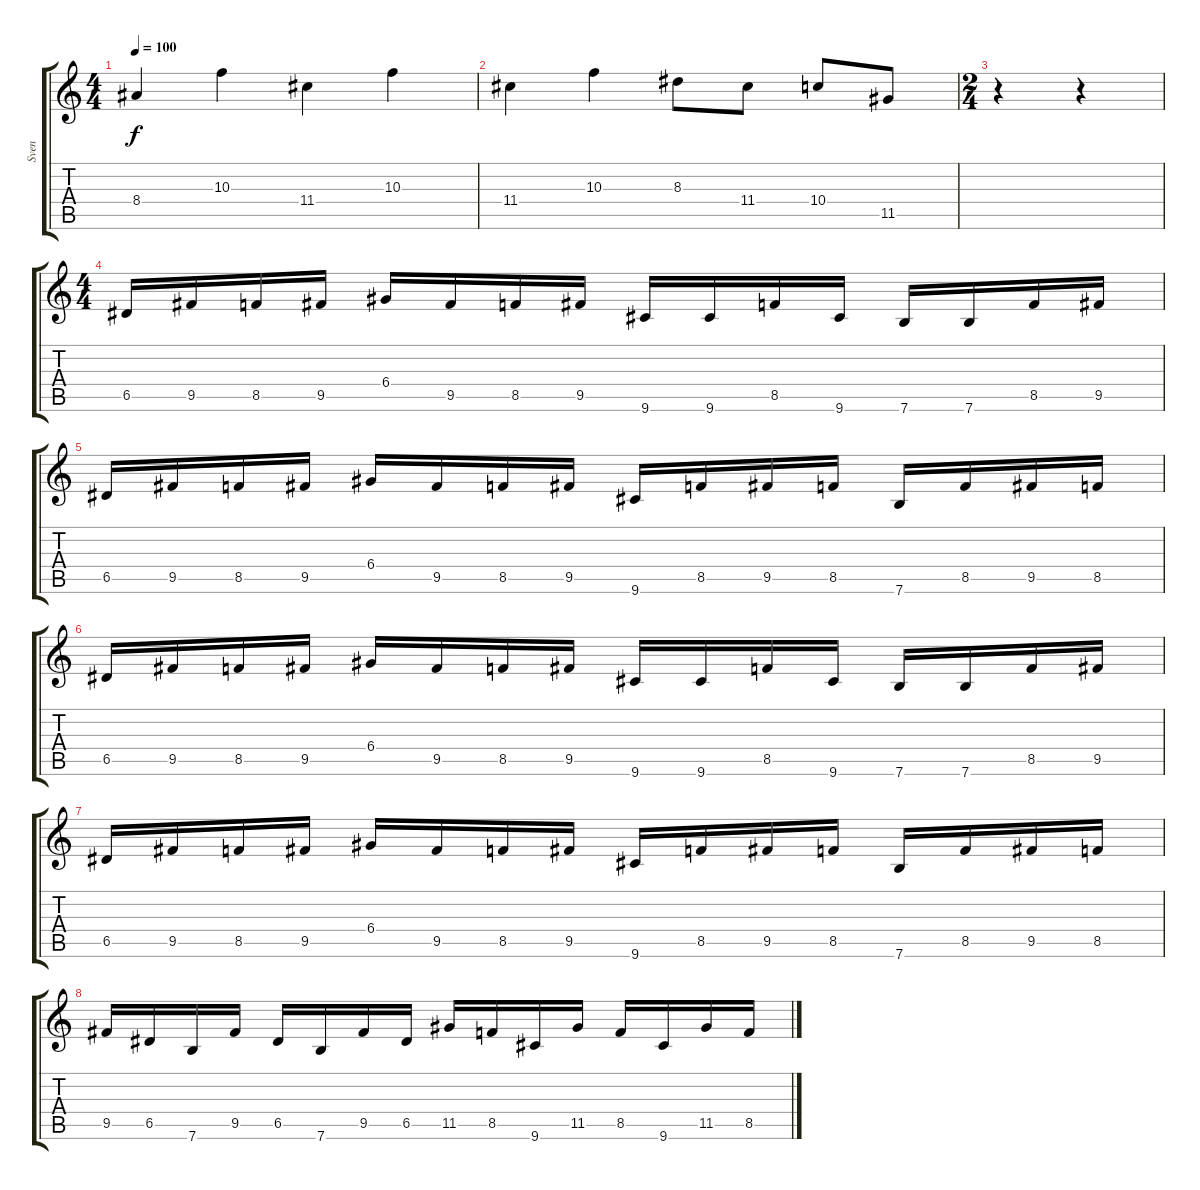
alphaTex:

\track ("Sven" "Sven") {instrument overdrivenguitar}
\staff {score tabs}
\tuning (E4 B3 G3 D3 A2 E2) {hide}
\ts (4 4)
\tempo 100
\clef g2
\ks c
8.4.4{dy f} 10.3.4 11.4.4 10.3.4 |
11.4.4 10.3.4 8.3.8 11.4.8 10.4.8 11.5.8 |
\ts (2 4)
r.4 r.4 |
\ts (4 4)
6.5.16 9.5.16 8.5.16 9.5.16 6.4.16 9.5.16 8.5.16 9.5.16 9.6.16 9.6.16 8.5.16 9.6.16 7.6.16 7.6.16 8.5.16 9.5.16 |
6.5.16 9.5.16 8.5.16 9.5.16 6.4.16 9.5.16 8.5.16 9.5.16 9.6.16 8.5.16 9.5.16 8.5.16 7.6.16 8.5.16 9.5.16 8.5.16 |
6.5.16 9.5.16 8.5.16 9.5.16 6.4.16 9.5.16 8.5.16 9.5.16 9.6.16 9.6.16 8.5.16 9.6.16 7.6.16 7.6.16 8.5.16 9.5.16 |
6.5.16 9.5.16 8.5.16 9.5.16 6.4.16 9.5.16 8.5.16 9.5.16 9.6.16 8.5.16 9.5.16 8.5.16 7.6.16 8.5.16 9.5.16 8.5.16 |
9.5.16 6.5.16 7.6.16 9.5.16 6.5.16 7.6.16 9.5.16 6.5.16 11.5.16 8.5.16 9.6.16 11.5.16 8.5.16 9.6.16 11.5.16 8.5.16
